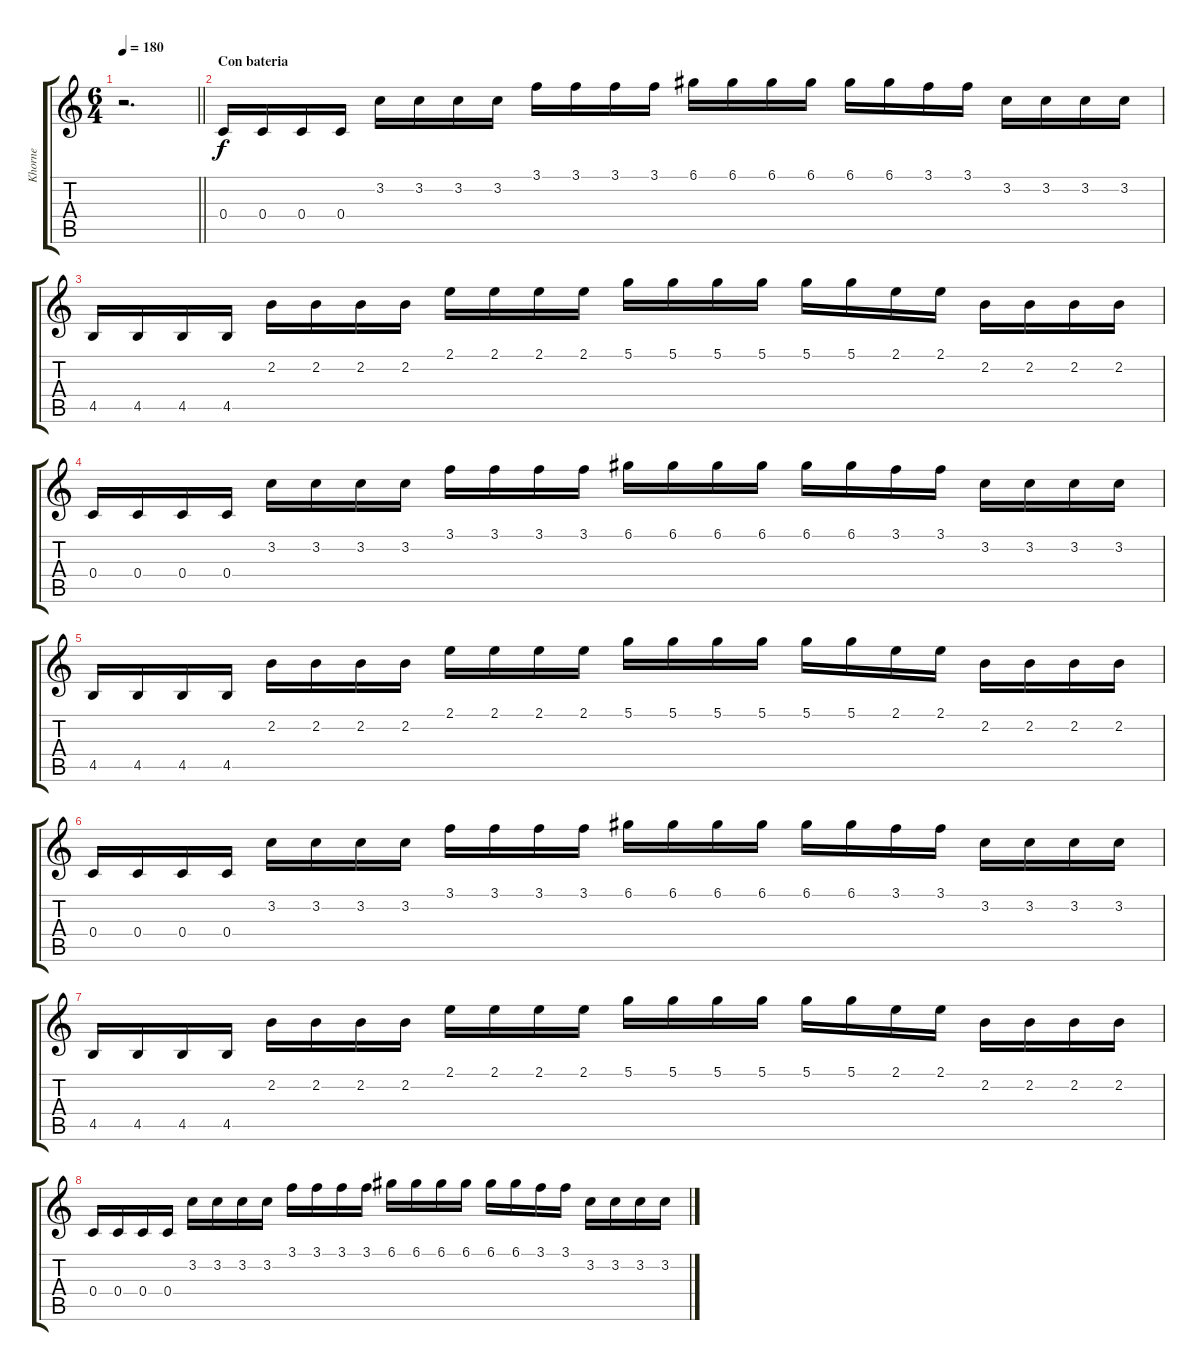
\track ("Khorne" "Khorne") {instrument overdrivenguitar}
\staff {score tabs}
\tuning (D4 A3 F3 C3 G2 D2) {hide}
\ts (6 4)
\tempo 180
\clef g2
\barLineRight lightlight
\ks c
r.2{d dy f instrument overdrivenguitar} |
\section ("" "Con bateria")
0.4.16 0.4.16 0.4.16 0.4.16 3.2.16 3.2.16 3.2.16 3.2.16 3.1.16 3.1.16 3.1.16 3.1.16 6.1.16 6.1.16 6.1.16 6.1.16 6.1.16 6.1.16 3.1.16 3.1.16 3.2.16 3.2.16 3.2.16 3.2.16 |
4.5.16 4.5.16 4.5.16 4.5.16 2.2.16 2.2.16 2.2.16 2.2.16 2.1.16 2.1.16 2.1.16 2.1.16 5.1.16 5.1.16 5.1.16 5.1.16 5.1.16 5.1.16 2.1.16 2.1.16 2.2.16 2.2.16 2.2.16 2.2.16 |
0.4.16 0.4.16 0.4.16 0.4.16 3.2.16 3.2.16 3.2.16 3.2.16 3.1.16 3.1.16 3.1.16 3.1.16 6.1.16 6.1.16 6.1.16 6.1.16 6.1.16 6.1.16 3.1.16 3.1.16 3.2.16 3.2.16 3.2.16 3.2.16 |
4.5.16 4.5.16 4.5.16 4.5.16 2.2.16 2.2.16 2.2.16 2.2.16 2.1.16 2.1.16 2.1.16 2.1.16 5.1.16 5.1.16 5.1.16 5.1.16 5.1.16 5.1.16 2.1.16 2.1.16 2.2.16 2.2.16 2.2.16 2.2.16 |
0.4.16 0.4.16 0.4.16 0.4.16 3.2.16 3.2.16 3.2.16 3.2.16 3.1.16 3.1.16 3.1.16 3.1.16 6.1.16 6.1.16 6.1.16 6.1.16 6.1.16 6.1.16 3.1.16 3.1.16 3.2.16 3.2.16 3.2.16 3.2.16 |
4.5.16 4.5.16 4.5.16 4.5.16 2.2.16 2.2.16 2.2.16 2.2.16 2.1.16 2.1.16 2.1.16 2.1.16 5.1.16 5.1.16 5.1.16 5.1.16 5.1.16 5.1.16 2.1.16 2.1.16 2.2.16 2.2.16 2.2.16 2.2.16 |
0.4.16 0.4.16 0.4.16 0.4.16 3.2.16 3.2.16 3.2.16 3.2.16 3.1.16 3.1.16 3.1.16 3.1.16 6.1.16 6.1.16 6.1.16 6.1.16 6.1.16 6.1.16 3.1.16 3.1.16 3.2.16 3.2.16 3.2.16 3.2.16
